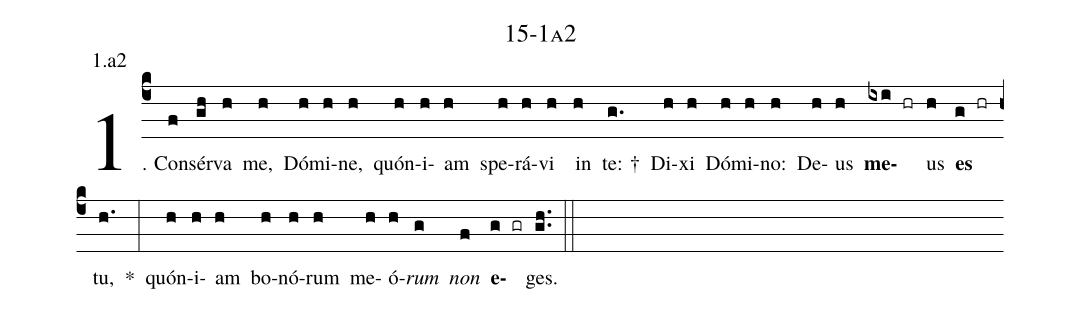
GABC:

name: 15-1a2;
annotation: 1.a2;
%%
(c4)1. Con(f)sér(gh)va(h) me,(h) Dó(h)mi(h)ne,(h) quón(h)i(h)am(h) spe(h)rá(h)vi(h) in(h) te: †(g.) Di(h)xi(h) Dó(h)mi(h)no:(h) De(h)us(h) <b>me</b>(ixi hr)us(h) <b>es</b>(g hr) tu,(h.) *(:) quón(h)i(h)am(h) bo(h)nó(h)rum(h) me(h)ó(h)<i>rum</i>(g) <i>non</i>(f) <b>e</b>(g gr)ges.(gh..) (::)
